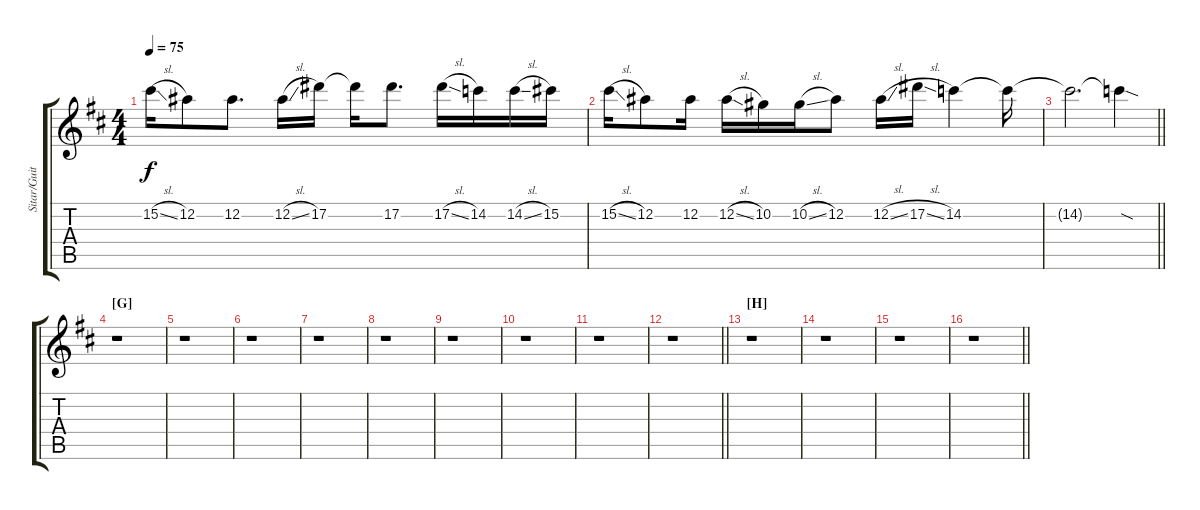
\track ("Sitar/Guitar" "Sitar/Guit") {instrument overdrivenguitar}
\staff {score tabs}
\tuning (Eb4 Bb3 Gb3 Db3 Ab2 Db2) {hide}
\ts (4 4)
\tempo 75
\clef g2
\ks bminor
15.2{sl}.16{dy f} 12.2.8 12.2.8{d} 12.2{sl}.16 17.2.16 17.2{t}.16 17.2.8{d} 17.2{sl}.16 14.2.16 14.2{sl}.16 15.2.16 |
15.2{sl}.16 12.2.8 12.2.16 12.2{sl}.16 10.2.16 10.2{sl}.16 12.2.8 12.2{sl}.16 17.2{sl}.16 14.2.4 14.2{t}.16 |
\barLineRight lightlight
14.2{t}.2{d} 14.2{sod t}.4 |
\section ("" "[G]")
r.1 |
r.1 |
r.1 |
r.1 |
r.1 |
r.1 |
r.1 |
r.1 |
\barLineRight lightlight
r.1 |
\section ("" "[H]")
\ks d
r.1 |
\ks bminor
r.1 |
r.1 |
\barLineRight lightlight
r.1
